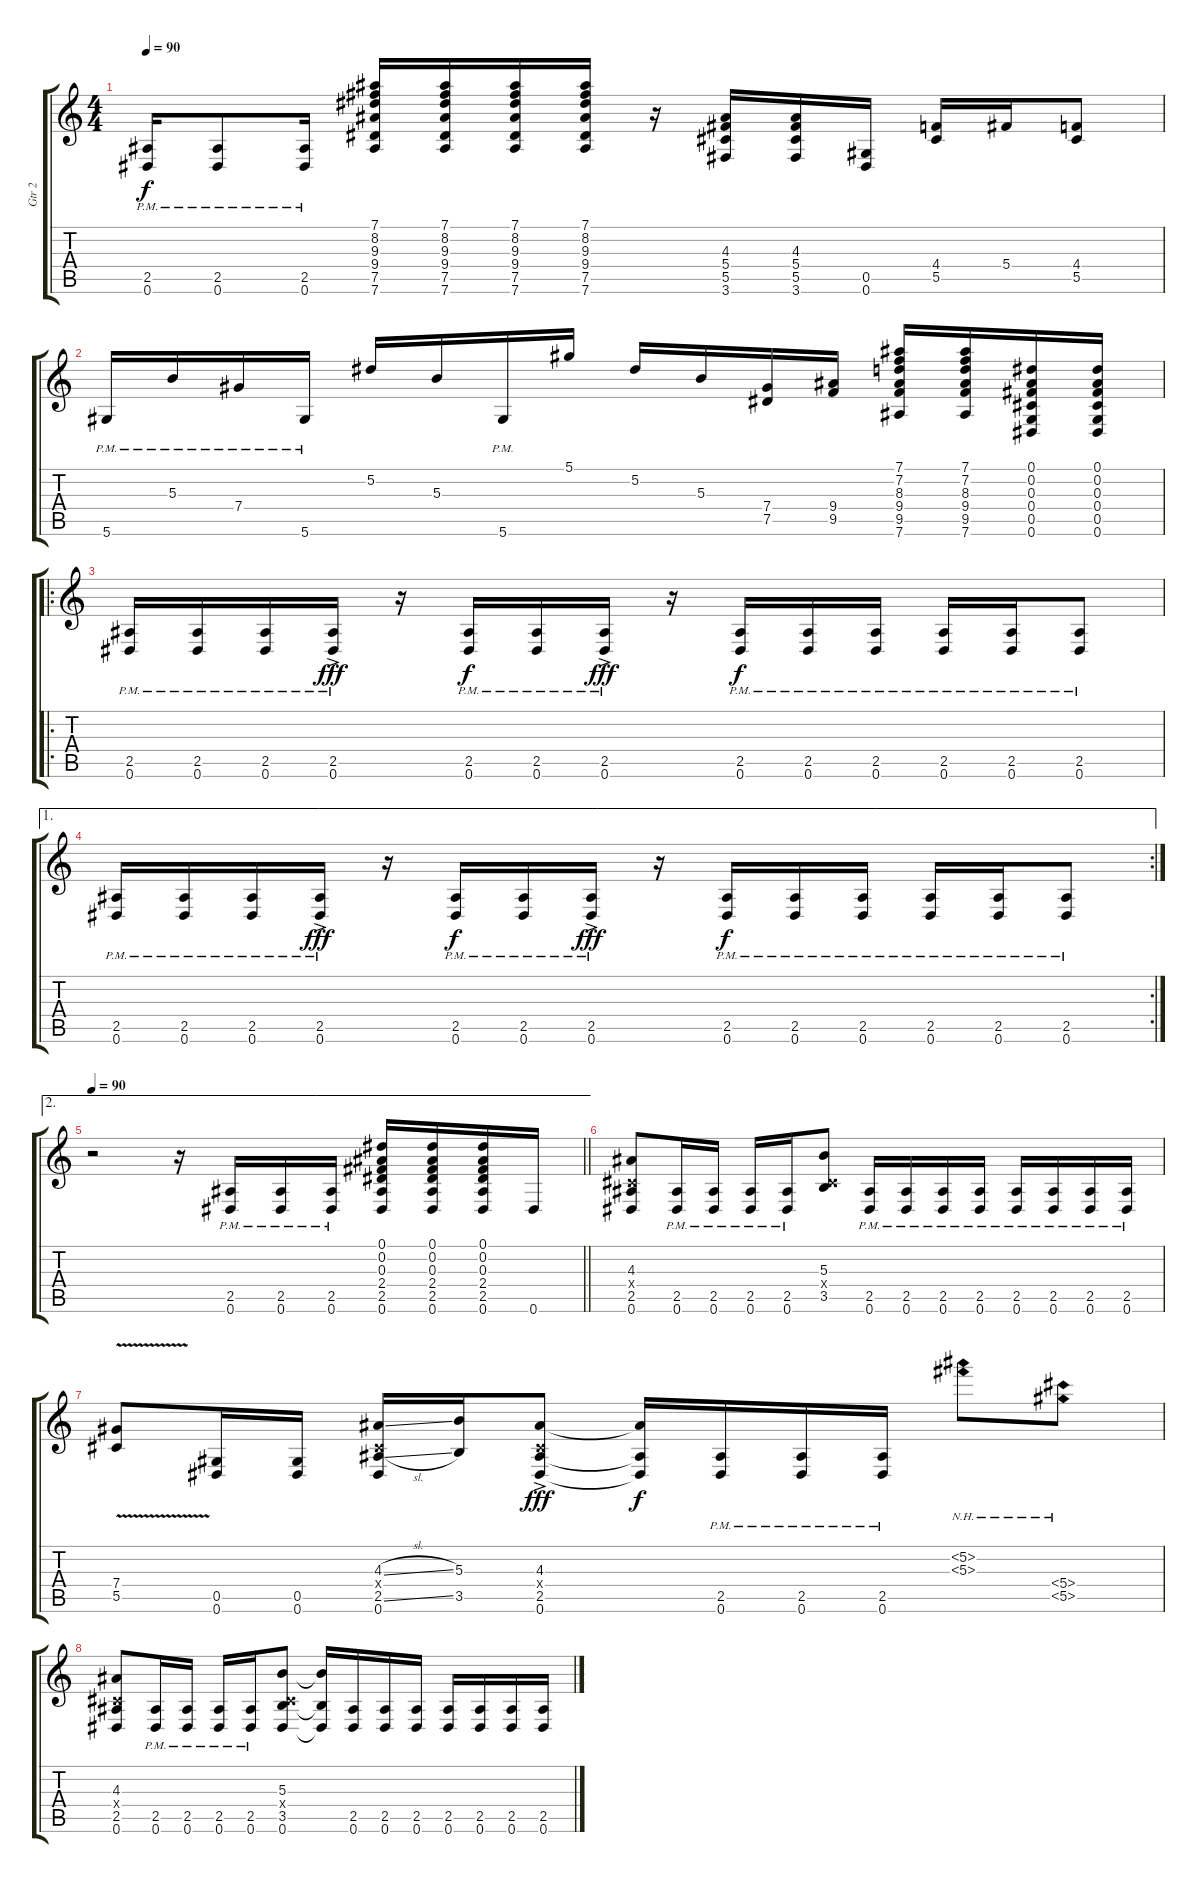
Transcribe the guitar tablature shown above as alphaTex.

\track ("Gtr 2" "Gtr 2") {instrument overdrivenguitar}
\staff {score tabs}
\tuning (Eb4 Bb3 Gb3 Db3 Ab2 Eb2) {hide}
\ts (4 4)
\tempo 90
\clef g2
\ks c
(2.5{pm} 0.6{pm}).16{dy f} (2.5{pm} 0.6{pm}).8 (2.5{pm} 0.6{pm}).16 (7.1 8.2 9.3 9.4 7.5 7.6).16 (7.1 8.2 9.3 9.4 7.5 7.6).16 (7.1 8.2 9.3 9.4 7.5 7.6).16 (7.1 8.2 9.3 9.4 7.5 7.6).16 r.16 (4.3 5.4 5.5 3.6).16 (4.3 5.4 5.5 3.6).16 (0.5 0.6).16 (4.4 5.5).16 5.4.16 (4.4 5.5).8 |
5.6{pm}.16 5.3{pm}.16 7.4{pm}.16 5.6{pm}.16 5.2.16 5.3.16 5.6{pm}.16 5.1.16 5.2.16 5.3.16 (7.4 7.5).16 (9.4 9.5).16 (7.1 7.2 8.3 9.4 9.5 7.6).16 (7.1 7.2 8.3 9.4 9.5 7.6).16 (0.1 0.2 0.3 0.4 0.5 0.6).16 (0.1 0.2 0.3 0.4 0.5 0.6).16 |
\ro
(2.5{pm} 0.6{pm}).16 (2.5{pm} 0.6{pm}).16 (2.5{pm} 0.6{pm}).16 (2.5{ac pm} 0.6{ac pm}).16{dy fff} r.16 (2.5{pm} 0.6{pm}).16{dy f} (2.5{pm} 0.6{pm}).16 (2.5{ac pm} 0.6{ac pm}).16{dy fff} r.16 (2.5{pm} 0.6{pm}).16{dy f} (2.5{pm} 0.6{pm}).16 (2.5{pm} 0.6{pm}).16 (2.5{pm} 0.6{pm}).16 (2.5{pm} 0.6{pm}).16 (2.5{pm} 0.6{pm}).8 |
\ae 1
\rc 2
(2.5{pm} 0.6{pm}).16 (2.5{pm} 0.6{pm}).16 (2.5{pm} 0.6{pm}).16 (2.5{ac pm} 0.6{ac pm}).16{dy fff} r.16 (2.5{pm} 0.6{pm}).16{dy f} (2.5{pm} 0.6{pm}).16 (2.5{ac pm} 0.6{ac pm}).16{dy fff} r.16 (2.5{pm} 0.6{pm}).16{dy f} (2.5{pm} 0.6{pm}).16 (2.5{pm} 0.6{pm}).16 (2.5{pm} 0.6{pm}).16 (2.5{pm} 0.6{pm}).16 (2.5{pm} 0.6{pm}).8 |
\ae 2
\tempo 90
\barLineRight lightlight
r.2 r.16 (2.5{pm} 0.6{pm}).16 (2.5{pm} 0.6{pm}).16 (2.5{pm} 0.6{pm}).16 (0.1 0.2 0.3 2.4 2.5 0.6).16 (0.1 0.2 0.3 2.4 2.5 0.6).16 (0.1 0.2 0.3 2.4 2.5 0.6).16 0.6.16 |
(4.3 0.4{x} 2.5 0.6).8 (2.5{pm} 0.6{pm}).16 (2.5{pm} 0.6{pm}).16 (2.5{pm} 0.6{pm}).16 (2.5{pm} 0.6{pm}).16 (5.3 0.4{x} 3.5).8 (2.5{pm} 0.6{pm}).16 (2.5{pm} 0.6{pm}).16 (2.5{pm} 0.6{pm}).16 (2.5{pm} 0.6{pm}).16 (2.5{pm} 0.6{pm}).16 (2.5{pm} 0.6{pm}).16 (2.5{pm} 0.6{pm}).16 (2.5{pm} 0.6{pm}).16 |
(7.4{v} 5.5{v}).8 (0.5 0.6).16 (0.5 0.6).16 (4.3{sl} 0.4{x} 2.5{sl} 0.6).16 (5.3 3.5).16 (4.3{ac} 0.4{ac x} 2.5{ac} 0.6{ac}).8{dy fff} (4.3{t} 2.5{t} 0.6{t}).16{dy f} (2.5{pm} 0.6{pm}).16 (2.5{pm} 0.6{pm}).16 (2.5{pm} 0.6{pm}).16 (5.2{nh} 5.3{nh}).8 (5.4{nh} 5.5{nh}).8 |
(4.3 0.4{x} 2.5 0.6).8 (2.5{pm} 0.6{pm}).16 (2.5{pm} 0.6{pm}).16 (2.5{pm} 0.6{pm}).16 (2.5{pm} 0.6{pm}).16 (5.3 0.4{x} 3.5 0.6).8 (5.3{t} 3.5{t} 0.6{t}).16 (2.5 0.6).16 (2.5 0.6).16 (2.5 0.6).16 (2.5 0.6).16 (2.5 0.6).16 (2.5 0.6).16 (2.5 0.6).16
